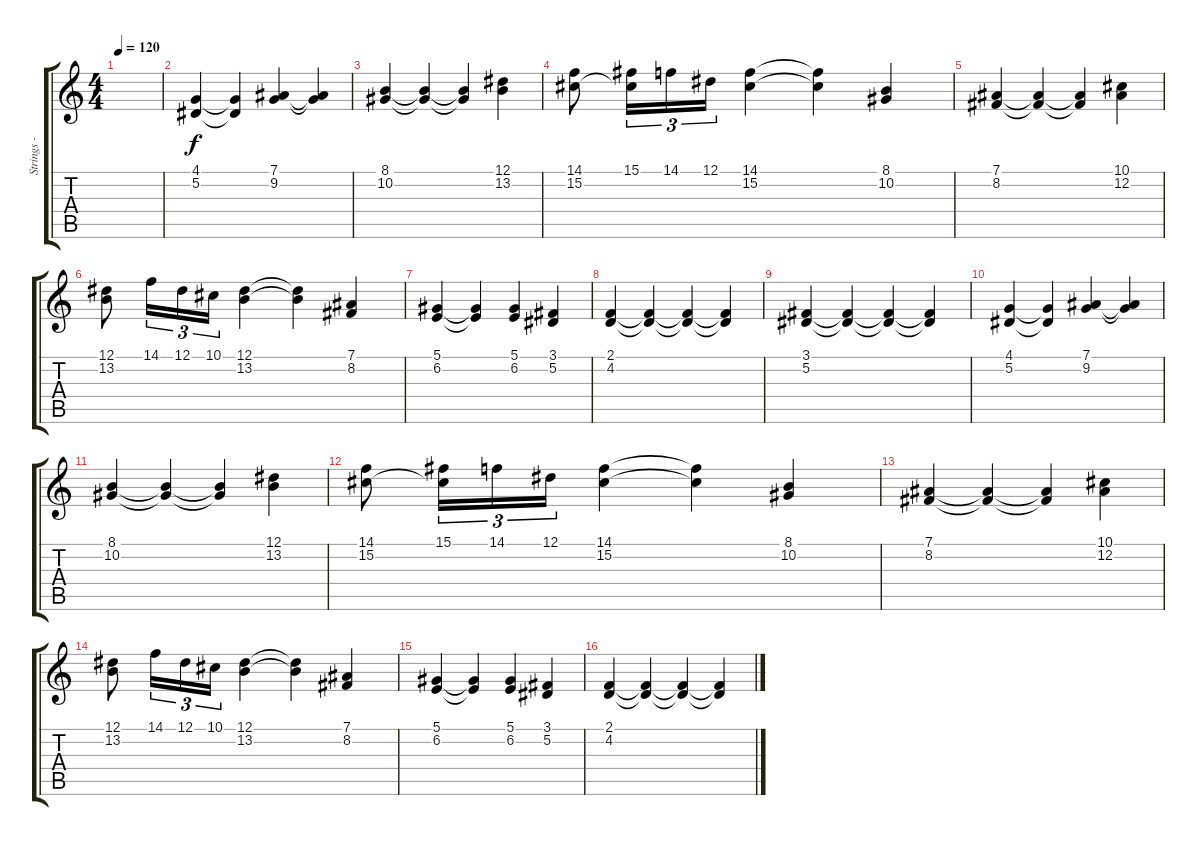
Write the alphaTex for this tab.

\track ("Strings - Keyboards" "Strings - ") {instrument stringensemble2}
\staff {score tabs}
\tuning (Eb4 Bb3 Gb3 Db3 Ab2 Eb2) {hide}
\ts (4 4)
\tempo 120
\clef g2
\ks c
|
(4.1 5.2).4 (4.1{t} 5.2{t}).4 (7.1 9.2).4 (7.1{t} 9.2{t}).4 |
(8.1 10.2).4 (8.1{t} 10.2{t}).4 (8.1{t} 10.2{t}).4 (12.1 13.2).4 |
(14.1 15.2).8 (15.1 15.2{t}).16{tu (3 2)} 14.1.16{tu (3 2)} 12.1.16{tu (3 2)} (14.1 15.2).4 (14.1{t} 15.2{t}).4 (8.1 10.2).4 |
(7.1 8.2).4 (7.1{t} 8.2{t}).4 (7.1{t} 8.2{t}).4 (10.1 12.2).4 |
(12.1 13.2).8 14.1.16{tu (3 2)} 12.1.16{tu (3 2)} 10.1.16{tu (3 2)} (12.1 13.2).4 (12.1{t} 13.2{t}).4 (7.1 8.2).4 |
(5.1 6.2).4 (5.1{t} 6.2{t}).4 (5.1 6.2).4 (3.1 5.2).4 |
(2.1 4.2).4 (2.1{t} 4.2{t}).4 (2.1{t} 4.2{t}).4 (2.1{t} 4.2{t}).4 |
(3.1 5.2).4 (3.1{t} 5.2{t}).4 (3.1{t} 5.2{t}).4 (3.1{t} 5.2{t}).4 |
(4.1 5.2).4 (4.1{t} 5.2{t}).4 (7.1 9.2).4 (7.1{t} 9.2{t}).4 |
(8.1 10.2).4 (8.1{t} 10.2{t}).4 (8.1{t} 10.2{t}).4 (12.1 13.2).4 |
(14.1 15.2).8 (15.1 15.2{t}).16{tu (3 2)} 14.1.16{tu (3 2)} 12.1.16{tu (3 2)} (14.1 15.2).4 (14.1{t} 15.2{t}).4 (8.1 10.2).4 |
(7.1 8.2).4 (7.1{t} 8.2{t}).4 (7.1{t} 8.2{t}).4 (10.1 12.2).4 |
(12.1 13.2).8 14.1.16{tu (3 2)} 12.1.16{tu (3 2)} 10.1.16{tu (3 2)} (12.1 13.2).4 (12.1{t} 13.2{t}).4 (7.1 8.2).4 |
(5.1 6.2).4 (5.1{t} 6.2{t}).4 (5.1 6.2).4 (3.1 5.2).4 |
(2.1 4.2).4 (2.1{t} 4.2{t}).4 (2.1{t} 4.2{t}).4 (2.1{t} 4.2{t}).4
